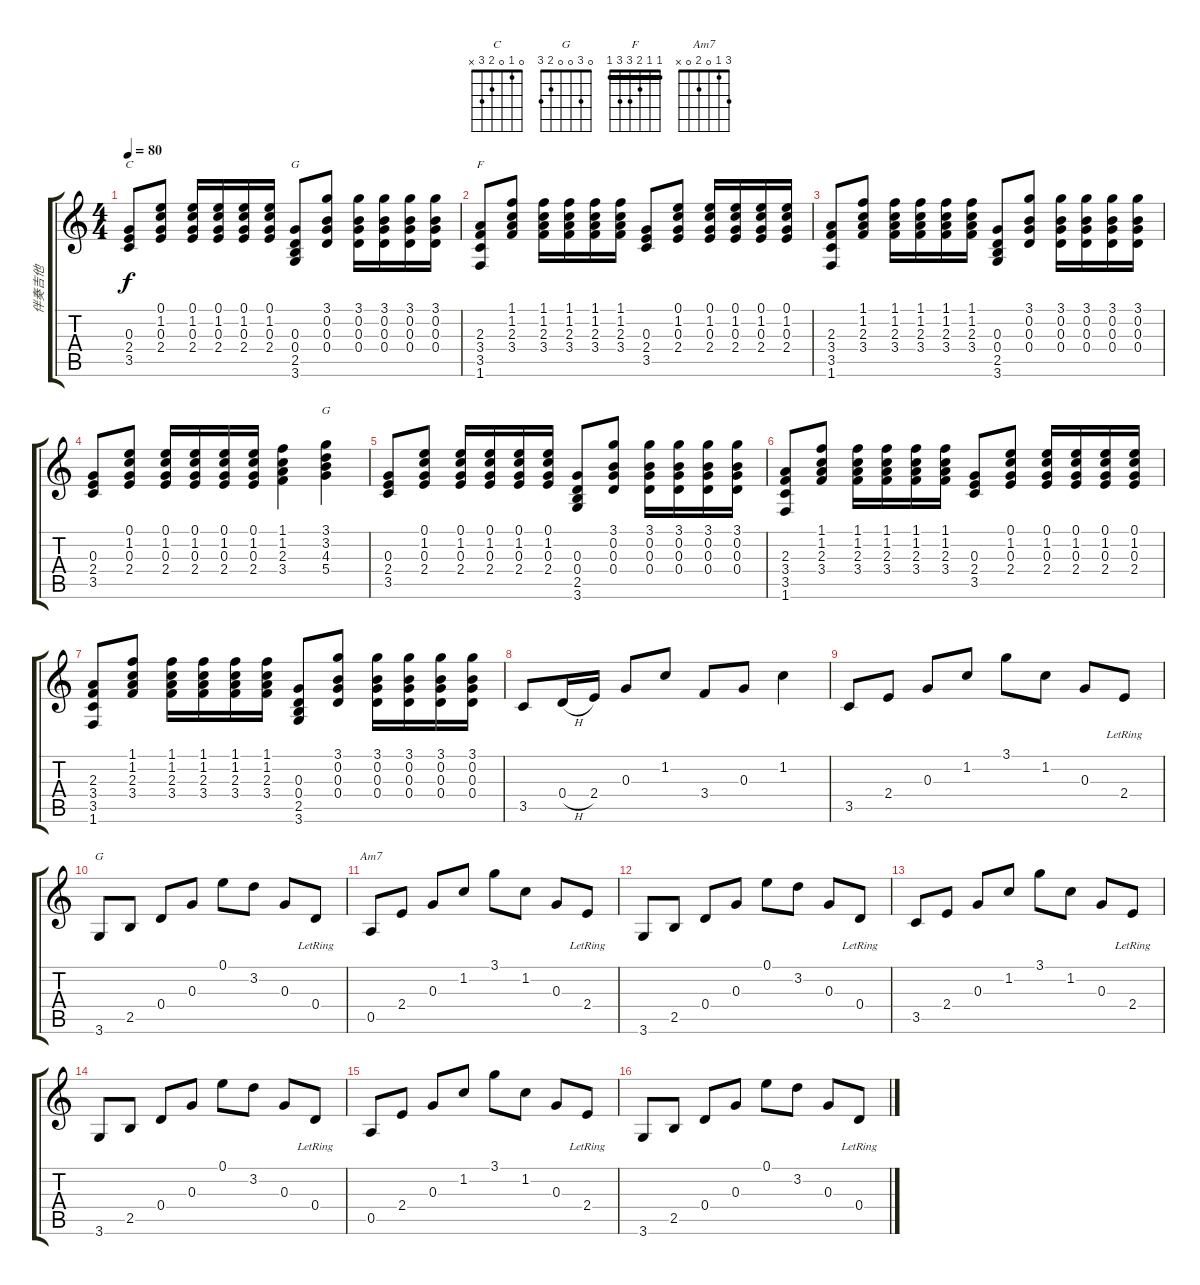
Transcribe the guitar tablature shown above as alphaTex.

\track ("伴奏吉他" "伴奏吉他") {instrument acousticguitarsteel}
\staff {score tabs}
\tuning (E4 B3 G3 D3 A2 E2) {hide}
\chord ("C" 0 1 0 2 3 x)
\chord ("G" 3 0 0 0 2 3)
\chord ("F" 1 1 2 3 3 1) {barre 1}
\chord ("G" 3 3 4 5 5 3) {barre 3}
\chord ("G" 0 3 0 0 2 3)
\chord ("Am7" 3 1 0 2 0 x)
\ts (4 4)
\tempo 80
\clef g2
\ks c
(0.3 2.4 3.5).8{ch "C" dy f} (0.1 1.2 0.3 2.4).8 (0.1 1.2 0.3 2.4).16 (0.1 1.2 0.3 2.4).16 (0.1 1.2 0.3 2.4).16 (0.1 1.2 0.3 2.4).16 (0.3 0.4 2.5 3.6).8{ch "G"} (3.1 0.2 0.3 0.4).8 (3.1 0.2 0.3 0.4).16 (3.1 0.2 0.3 0.4).16 (3.1 0.2 0.3 0.4).16 (3.1 0.2 0.3 0.4).16 |
(2.3 3.4 3.5 1.6).8{ch "F"} (1.1 1.2 2.3 3.4).8 (1.1 1.2 2.3 3.4).16 (1.1 1.2 2.3 3.4).16 (1.1 1.2 2.3 3.4).16 (1.1 1.2 2.3 3.4).16 (0.3 2.4 3.5).8 (0.1 1.2 0.3 2.4).8 (0.1 1.2 0.3 2.4).16 (0.1 1.2 0.3 2.4).16 (0.1 1.2 0.3 2.4).16 (0.1 1.2 0.3 2.4).16 |
(2.3 3.4 3.5 1.6).8 (1.1 1.2 2.3 3.4).8 (1.1 1.2 2.3 3.4).16 (1.1 1.2 2.3 3.4).16 (1.1 1.2 2.3 3.4).16 (1.1 1.2 2.3 3.4).16 (0.3 0.4 2.5 3.6).8 (3.1 0.2 0.3 0.4).8 (3.1 0.2 0.3 0.4).16 (3.1 0.2 0.3 0.4).16 (3.1 0.2 0.3 0.4).16 (3.1 0.2 0.3 0.4).16 |
(0.3 2.4 3.5).8 (0.1 1.2 0.3 2.4).8 (0.1 1.2 0.3 2.4).16 (0.1 1.2 0.3 2.4).16 (0.1 1.2 0.3 2.4).16 (0.1 1.2 0.3 2.4).16 (1.1 1.2 2.3 3.4).4 (3.1 3.2 4.3 5.4).4{ch "G"} |
(0.3 2.4 3.5).8 (0.1 1.2 0.3 2.4).8 (0.1 1.2 0.3 2.4).16 (0.1 1.2 0.3 2.4).16 (0.1 1.2 0.3 2.4).16 (0.1 1.2 0.3 2.4).16 (0.3 0.4 2.5 3.6).8 (3.1 0.2 0.3 0.4).8 (3.1 0.2 0.3 0.4).16 (3.1 0.2 0.3 0.4).16 (3.1 0.2 0.3 0.4).16 (3.1 0.2 0.3 0.4).16 |
(2.3 3.4 3.5 1.6).8 (1.1 1.2 2.3 3.4).8 (1.1 1.2 2.3 3.4).16 (1.1 1.2 2.3 3.4).16 (1.1 1.2 2.3 3.4).16 (1.1 1.2 2.3 3.4).16 (0.3 2.4 3.5).8 (0.1 1.2 0.3 2.4).8 (0.1 1.2 0.3 2.4).16 (0.1 1.2 0.3 2.4).16 (0.1 1.2 0.3 2.4).16 (0.1 1.2 0.3 2.4).16 |
(2.3 3.4 3.5 1.6).8 (1.1 1.2 2.3 3.4).8 (1.1 1.2 2.3 3.4).16 (1.1 1.2 2.3 3.4).16 (1.1 1.2 2.3 3.4).16 (1.1 1.2 2.3 3.4).16 (0.3 0.4 2.5 3.6).8 (3.1 0.2 0.3 0.4).8 (3.1 0.2 0.3 0.4).16 (3.1 0.2 0.3 0.4).16 (3.1 0.2 0.3 0.4).16 (3.1 0.2 0.3 0.4).16 |
3.5.8 0.4{h}.16 2.4.16 0.3.8 1.2.8 3.4.8 0.3.8 1.2.4 |
3.5.8 2.4.8 0.3.8 1.2.8 3.1.8 1.2.8 0.3.8 2.4{lr}.8 |
3.6.8{ch "G"} 2.5.8 0.4.8 0.3.8 0.1.8 3.2.8 0.3.8 0.4{lr}.8 |
0.5.8{ch "Am7"} 2.4.8 0.3.8 1.2.8 3.1.8 1.2.8 0.3.8 2.4{lr}.8 |
3.6.8 2.5.8 0.4.8 0.3.8 0.1.8 3.2.8 0.3.8 0.4{lr}.8 |
3.5.8 2.4.8 0.3.8 1.2.8 3.1.8 1.2.8 0.3.8 2.4{lr}.8 |
3.6.8 2.5.8 0.4.8 0.3.8 0.1.8 3.2.8 0.3.8 0.4{lr}.8 |
0.5.8 2.4.8 0.3.8 1.2.8 3.1.8 1.2.8 0.3.8 2.4{lr}.8 |
3.6.8 2.5.8 0.4.8 0.3.8 0.1.8 3.2.8 0.3.8 0.4{lr}.8
